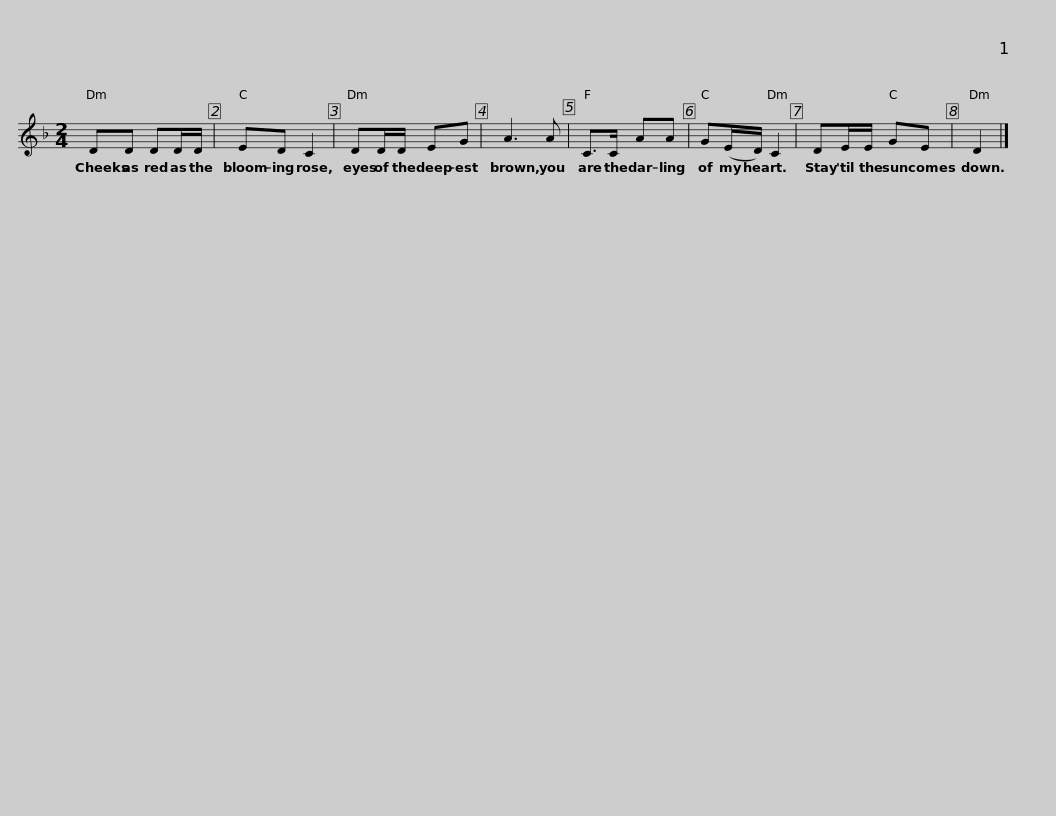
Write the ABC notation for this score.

X:1
L:1/8
M:2/4
I:linebreak $
K:Dmin
V:1 treble
V:1
 DD DD/D/ | ED C2 | DD/D/ EG | A3 A | C>C AA | %5
 G(E/D/) C2 |$ DE/E/ GE | D2 |] %8
